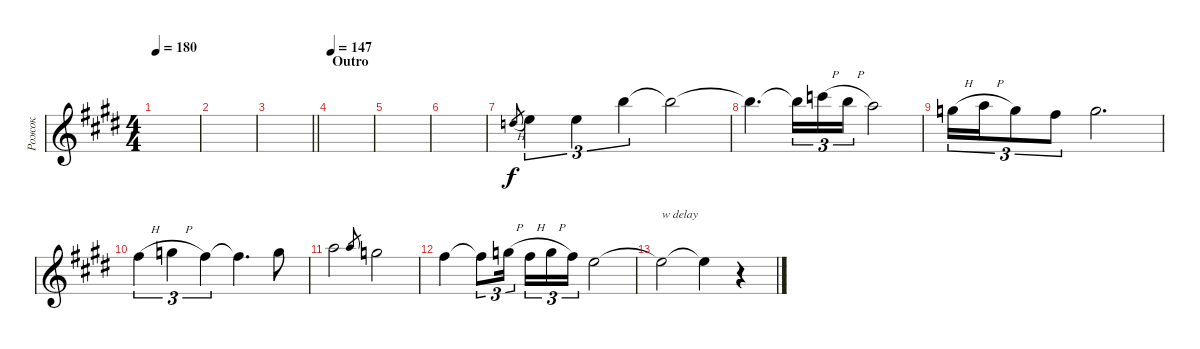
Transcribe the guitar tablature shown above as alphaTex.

\track ("Рожок" "Рожок") {instrument bassoon}
\staff {score}
\tuning (E4 B3 G3 D3 A2 E2) {hide}
\ts (4 4)
\tempo 180
\clef g2
\ks c#minor
|
|
\barLineRight lightlight
|
\section ("" "Outro")
\tempo 147
|
|
|
10.1{h}.8{gr} 12.1.4{tu (3 2)} 12.1.4{tu (3 2)} 19.1.4{tu (3 2)} 19.1{t}.2 |
19.1{t}.4{d} 19.1{t}.16{tu (3 2)} 20.1{h}.16{tu (3 2)} 19.1{h}.16{tu (3 2)} 17.1.2 |
15.1{h}.16{tu (3 2)} 17.1{h}.16{tu (3 2)} 15.1.8{tu (3 2)} 14.1.8{tu (3 2)} 15.1.2{d} |
14.1{h}.4{tu (3 2)} 15.1{h}.4{tu (3 2)} 14.1.4{tu (3 2)} 14.1{t}.4{d} 15.1.8 |
17.1.2 17.1.8{gr} 15.1.2 |
14.1.4 14.1{t}.8{tu (3 2)} 15.1{h}.16{tu (3 2) beam splitsecondary} 14.1{h}.16{tu (3 2)} 15.1{h}.16{tu (3 2)} 14.1.16{tu (3 2)} 12.1.2 |
12.1{t}.2{txt "w delay"} 12.1{t}.4{volume 0} r.4
